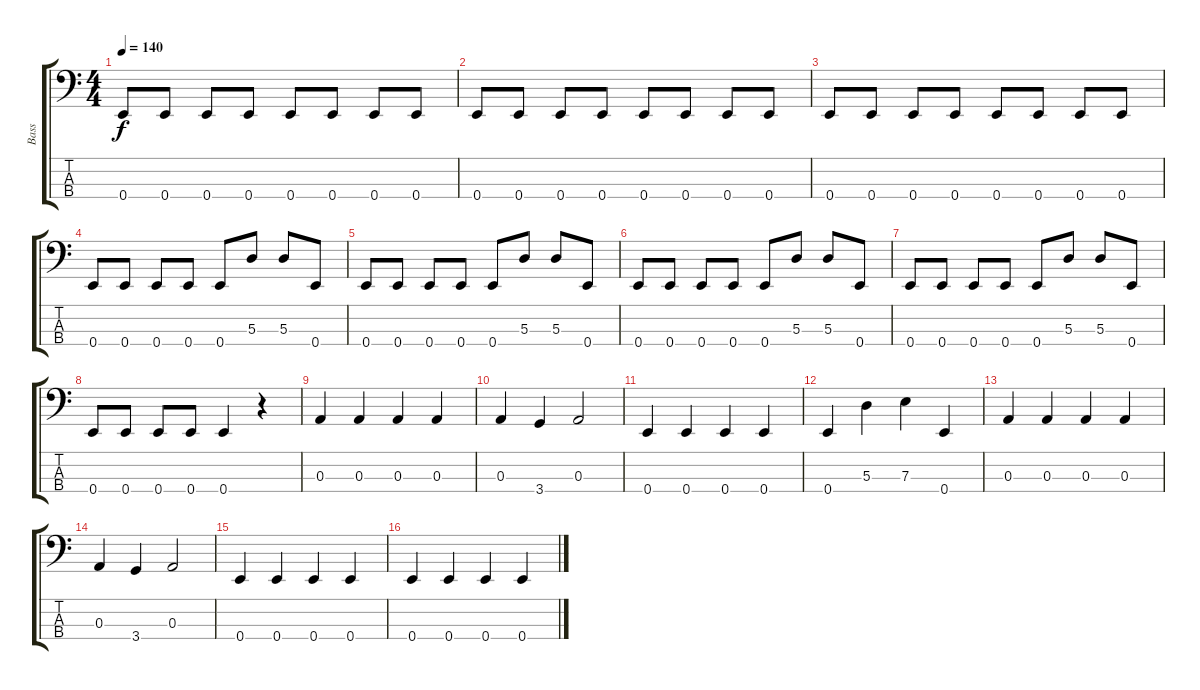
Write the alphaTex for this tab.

\track ("Bass" "Bass") {instrument electricbasspick}
\staff {score tabs}
\tuning (G2 D2 A1 E1) {hide}
\ts (4 4)
\tempo 140
\clef f4
\ks c
0.4.8{dy f} 0.4.8 0.4.8 0.4.8 0.4.8 0.4.8 0.4.8 0.4.8 |
0.4.8 0.4.8 0.4.8 0.4.8 0.4.8 0.4.8 0.4.8 0.4.8 |
0.4.8 0.4.8 0.4.8 0.4.8 0.4.8 0.4.8 0.4.8 0.4.8 |
0.4.8 0.4.8 0.4.8 0.4.8 0.4.8 5.3.8 5.3.8 0.4.8 |
0.4.8 0.4.8 0.4.8 0.4.8 0.4.8 5.3.8 5.3.8 0.4.8 |
0.4.8 0.4.8 0.4.8 0.4.8 0.4.8 5.3.8 5.3.8 0.4.8 |
0.4.8 0.4.8 0.4.8 0.4.8 0.4.8 5.3.8 5.3.8 0.4.8 |
0.4.8 0.4.8 0.4.8 0.4.8 0.4.4 r.4 |
0.3.4 0.3.4 0.3.4 0.3.4 |
0.3.4 3.4.4 0.3.2 |
0.4.4 0.4.4 0.4.4 0.4.4 |
0.4.4 5.3.4 7.3.4 0.4.4 |
0.3.4 0.3.4 0.3.4 0.3.4 |
0.3.4 3.4.4 0.3.2 |
0.4.4 0.4.4 0.4.4 0.4.4 |
0.4.4 0.4.4 0.4.4 0.4.4
